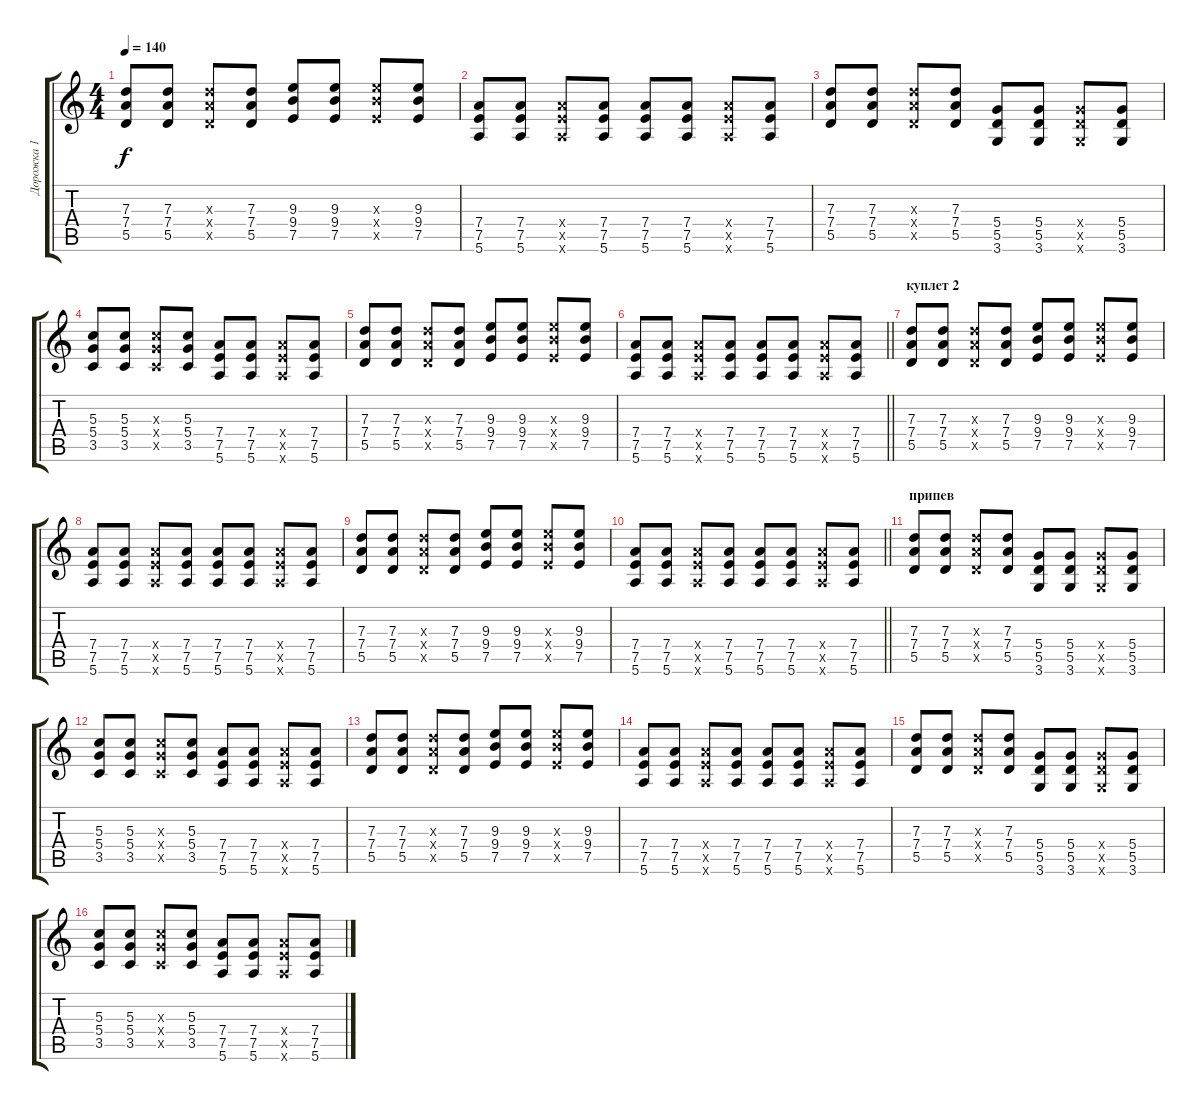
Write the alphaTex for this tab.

\track ("Дорожка 1" "Дорожка 1") {instrument acousticguitarsteel}
\staff {score tabs}
\tuning (E4 B3 G3 D3 A2 E2) {hide}
\ts (4 4)
\tempo 140
\clef g2
\ks c
(7.3 7.4 5.5).8{dy f} (7.3 7.4 5.5).8 (7.3{x} 7.4{x} 5.5{x}).8 (7.3 7.4 5.5).8 (9.3 9.4 7.5).8 (9.3 9.4 7.5).8 (9.3{x} 9.4{x} 7.5{x}).8 (9.3 9.4 7.5).8 |
(7.4 7.5 5.6).8 (7.4 7.5 5.6).8 (7.4{x} 7.5{x} 5.6{x}).8 (7.4 7.5 5.6).8 (7.4 7.5 5.6).8 (7.4 7.5 5.6).8 (7.4{x} 7.5{x} 5.6{x}).8 (7.4 7.5 5.6).8 |
(7.3 7.4 5.5).8 (7.3 7.4 5.5).8 (7.3{x} 7.4{x} 5.5{x}).8 (7.3 7.4 5.5).8 (5.4 5.5 3.6).8 (5.4 5.5 3.6).8 (5.4{x} 5.5{x} 3.6{x}).8 (5.4 5.5 3.6).8 |
(5.3 5.4 3.5).8 (5.3 5.4 3.5).8 (5.3{x} 5.4{x} 3.5{x}).8 (5.3 5.4 3.5).8 (7.4 7.5 5.6).8 (7.4 7.5 5.6).8 (7.4{x} 7.5{x} 5.6{x}).8 (7.4 7.5 5.6).8 |
(7.3 7.4 5.5).8 (7.3 7.4 5.5).8 (7.3{x} 7.4{x} 5.5{x}).8 (7.3 7.4 5.5).8 (9.3 9.4 7.5).8 (9.3 9.4 7.5).8 (9.3{x} 9.4{x} 7.5{x}).8 (9.3 9.4 7.5).8 |
\barLineRight lightlight
(7.4 7.5 5.6).8 (7.4 7.5 5.6).8 (7.4{x} 7.5{x} 5.6{x}).8 (7.4 7.5 5.6).8 (7.4 7.5 5.6).8 (7.4 7.5 5.6).8 (7.4{x} 7.5{x} 5.6{x}).8 (7.4 7.5 5.6).8 |
\section ("" "куплет 2")
(7.3 7.4 5.5).8 (7.3 7.4 5.5).8 (7.3{x} 7.4{x} 5.5{x}).8 (7.3 7.4 5.5).8 (9.3 9.4 7.5).8 (9.3 9.4 7.5).8 (9.3{x} 9.4{x} 7.5{x}).8 (9.3 9.4 7.5).8 |
(7.4 7.5 5.6).8 (7.4 7.5 5.6).8 (7.4{x} 7.5{x} 5.6{x}).8 (7.4 7.5 5.6).8 (7.4 7.5 5.6).8 (7.4 7.5 5.6).8 (7.4{x} 7.5{x} 5.6{x}).8 (7.4 7.5 5.6).8 |
(7.3 7.4 5.5).8 (7.3 7.4 5.5).8 (7.3{x} 7.4{x} 5.5{x}).8 (7.3 7.4 5.5).8 (9.3 9.4 7.5).8 (9.3 9.4 7.5).8 (9.3{x} 9.4{x} 7.5{x}).8 (9.3 9.4 7.5).8 |
\barLineRight lightlight
(7.4 7.5 5.6).8 (7.4 7.5 5.6).8 (7.4{x} 7.5{x} 5.6{x}).8 (7.4 7.5 5.6).8 (7.4 7.5 5.6).8 (7.4 7.5 5.6).8 (7.4{x} 7.5{x} 5.6{x}).8 (7.4 7.5 5.6).8 |
\section ("" "припев")
(7.3 7.4 5.5).8 (7.3 7.4 5.5).8 (7.3{x} 7.4{x} 5.5{x}).8 (7.3 7.4 5.5).8 (5.4 5.5 3.6).8 (5.4 5.5 3.6).8 (5.4{x} 5.5{x} 3.6{x}).8 (5.4 5.5 3.6).8 |
(5.3 5.4 3.5).8 (5.3 5.4 3.5).8 (5.3{x} 5.4{x} 3.5{x}).8 (5.3 5.4 3.5).8 (7.4 7.5 5.6).8 (7.4 7.5 5.6).8 (7.4{x} 7.5{x} 5.6{x}).8 (7.4 7.5 5.6).8 |
(7.3 7.4 5.5).8 (7.3 7.4 5.5).8 (7.3{x} 7.4{x} 5.5{x}).8 (7.3 7.4 5.5).8 (9.3 9.4 7.5).8 (9.3 9.4 7.5).8 (9.3{x} 9.4{x} 7.5{x}).8 (9.3 9.4 7.5).8 |
(7.4 7.5 5.6).8 (7.4 7.5 5.6).8 (7.4{x} 7.5{x} 5.6{x}).8 (7.4 7.5 5.6).8 (7.4 7.5 5.6).8 (7.4 7.5 5.6).8 (7.4{x} 7.5{x} 5.6{x}).8 (7.4 7.5 5.6).8 |
(7.3 7.4 5.5).8 (7.3 7.4 5.5).8 (7.3{x} 7.4{x} 5.5{x}).8 (7.3 7.4 5.5).8 (5.4 5.5 3.6).8 (5.4 5.5 3.6).8 (5.4{x} 5.5{x} 3.6{x}).8 (5.4 5.5 3.6).8 |
(5.3 5.4 3.5).8 (5.3 5.4 3.5).8 (5.3{x} 5.4{x} 3.5{x}).8 (5.3 5.4 3.5).8 (7.4 7.5 5.6).8 (7.4 7.5 5.6).8 (7.4{x} 7.5{x} 5.6{x}).8 (7.4 7.5 5.6).8
